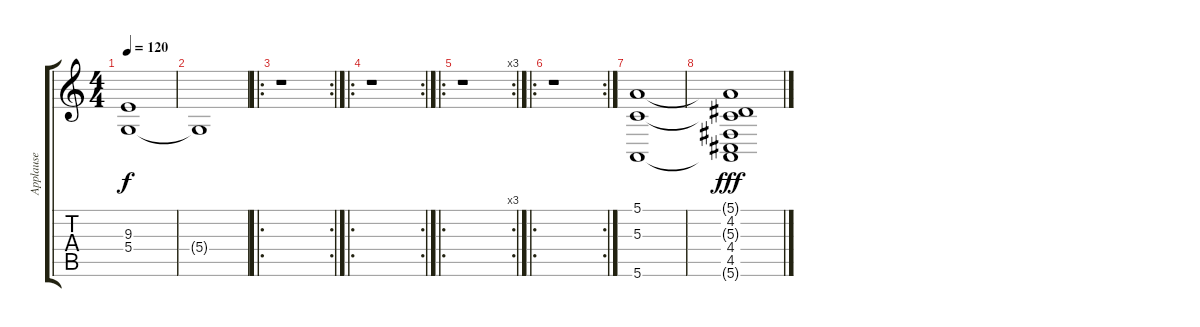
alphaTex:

\track ("Applause" "Applause") {instrument applause}
\staff {score tabs}
\tuning (E4 B3 G3 D3 A2 E2) {hide}
\ts (4 4)
\tempo 120
\clef g2
\ks c
(9.3{t} 5.4{t}).1{dy f} |
5.4{t}.1 |
\ro
\rc 2
r.1 |
\ro
\rc 2
r.1 |
\ro
\rc 3
r.1 |
\ro
\rc 2
r.1 |
(5.1 5.3 5.6).1 |
(5.1{t} 4.2 5.3{t} 4.4 4.5 5.6{t}).1{dy fff}
